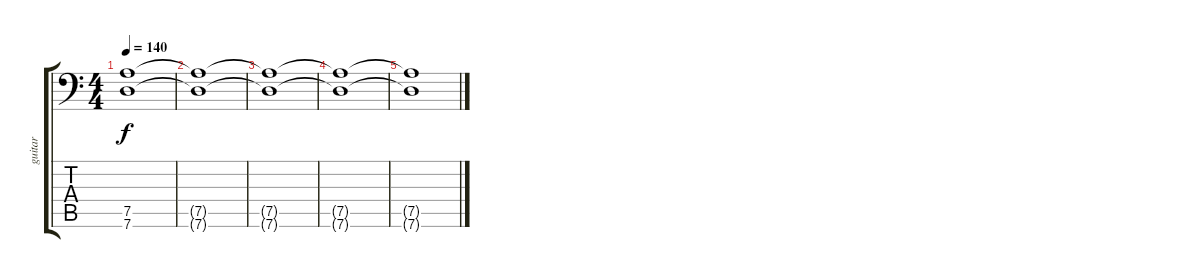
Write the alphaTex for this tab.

\track ("guitar" "guitar") {instrument overdrivenguitar}
\staff {score tabs}
\tuning (A3 E3 C3 G2 D2 G1) {hide}
\ts (4 4)
\tempo 140
\clef f4
\ks c
(7.5 7.6).1{dy f} |
(7.5{t} 7.6{t}).1 |
(7.5{t} 7.6{t}).1 |
(7.5{t} 7.6{t}).1 |
(7.5{t} 7.6{t}).1
